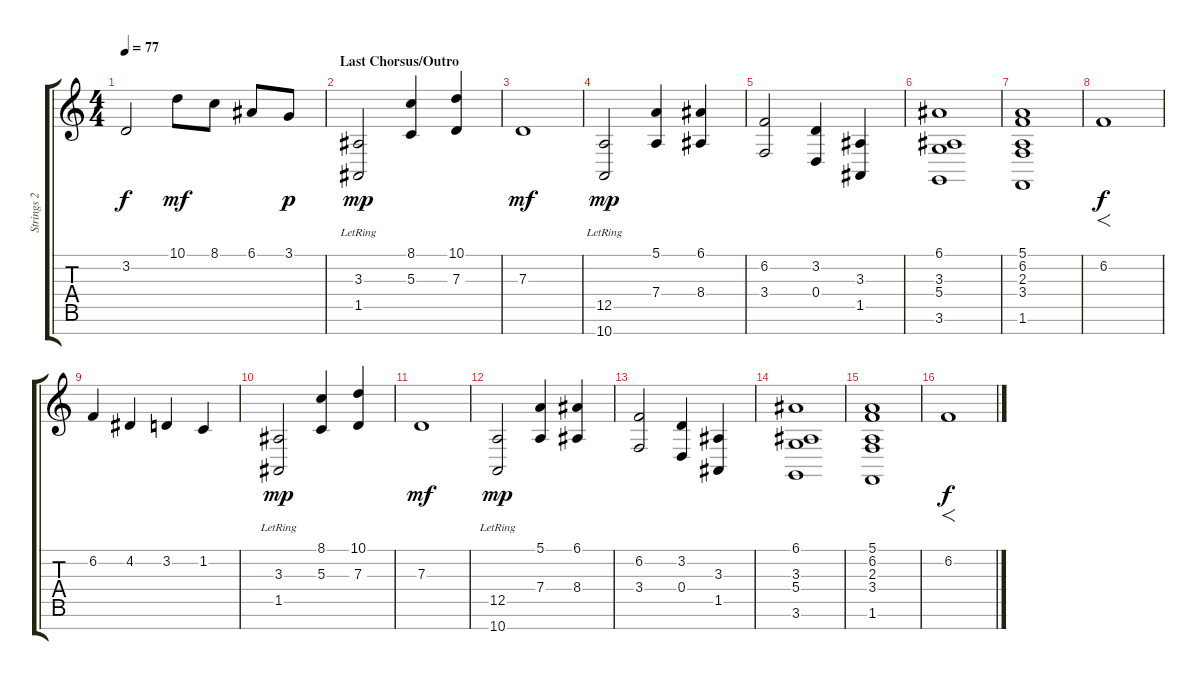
\track ("Strings 2" "Strings 2") {instrument stringensemble1}
\staff {score tabs}
\tuning (E4 B3 G3 D3 A2 E2 B1) {hide}
\ts (4 4)
\tempo 77
\clef g2
\ks c
3.2.2{dy f} 10.1.8{dy mf} 8.1.8 6.1.8 3.1.8{dy p} |
\section ("" "Last Chorsus/Outro")
(3.3 1.5{lr}).2{dy mp} (8.1 5.3).4 (10.1 7.3).4 |
7.3.1{dy mf} |
(12.5{lr} 10.7{lr}).2{dy mp} (5.1 7.4).4 (6.1 8.4).4 |
(6.2 3.4).2 (3.2 0.4).4 (3.3 1.5).4 |
(6.1 3.3 5.4 3.6).1 |
(5.1 6.2 2.3 3.4 1.6).1 |
6.2.1{f dy f} |
6.2.4{volume 8} 4.2.4 3.2.4 1.2.4 |
(3.3 1.5{lr}).2{dy mp volume 11} (8.1 5.3).4 (10.1 7.3).4 |
7.3.1{dy mf} |
(12.5{lr} 10.7{lr}).2{dy mp} (5.1 7.4).4 (6.1 8.4).4 |
(6.2 3.4).2 (3.2 0.4).4 (3.3 1.5).4 |
(6.1 3.3 5.4 3.6).1 |
(5.1 6.2 2.3 3.4 1.6).1 |
6.2.1{f dy f}
